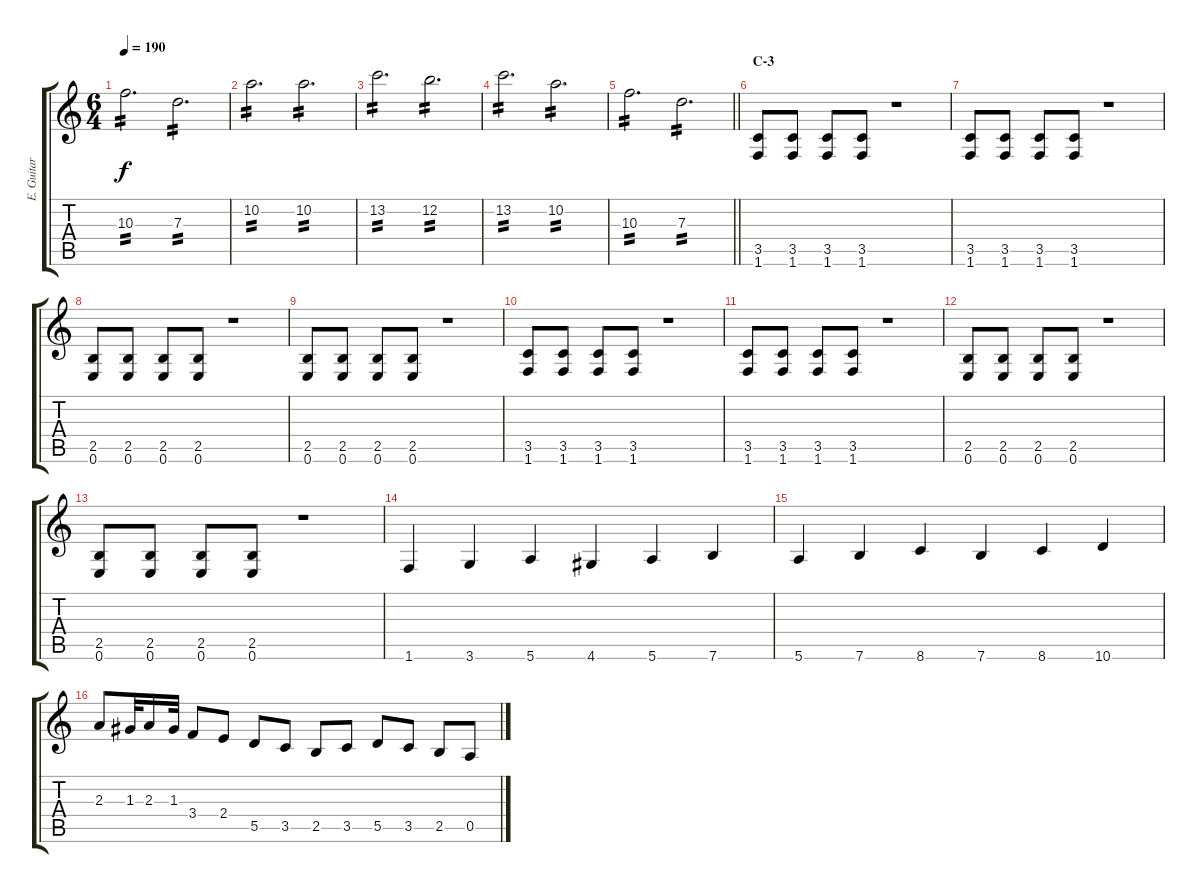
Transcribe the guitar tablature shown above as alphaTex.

\track ("E. Guitar II" "E. Guitar ") {instrument distortionguitar}
\staff {score tabs}
\tuning (E4 B3 G3 D3 A2 E2) {hide}
\ts (6 4)
\tempo 190
\clef g2
\ks c
10.3.2{d tp 2 dy f} 7.3.2{d tp 2} |
10.2.2{d tp 2} 10.2.2{d tp 2} |
13.2.2{d tp 2} 12.2.2{d tp 2} |
13.2.2{d tp 2} 10.2.2{d tp 2} |
\barLineRight lightlight
10.3.2{d tp 2} 7.3.2{d tp 2} |
\section ("" "C-3")
(3.5 1.6).8 (3.5 1.6).8 (3.5 1.6).8 (3.5 1.6).8 r.1 |
(3.5 1.6).8 (3.5 1.6).8 (3.5 1.6).8 (3.5 1.6).8 r.1 |
(2.5 0.6).8 (2.5 0.6).8 (2.5 0.6).8 (2.5 0.6).8 r.1 |
(2.5 0.6).8 (2.5 0.6).8 (2.5 0.6).8 (2.5 0.6).8 r.1 |
(3.5 1.6).8 (3.5 1.6).8 (3.5 1.6).8 (3.5 1.6).8 r.1 |
(3.5 1.6).8 (3.5 1.6).8 (3.5 1.6).8 (3.5 1.6).8 r.1 |
(2.5 0.6).8 (2.5 0.6).8 (2.5 0.6).8 (2.5 0.6).8 r.1 |
(2.5 0.6).8 (2.5 0.6).8 (2.5 0.6).8 (2.5 0.6).8 r.1 |
1.6.4 3.6.4 5.6.4 4.6.4 5.6.4 7.6.4 |
5.6.4 7.6.4 8.6.4 7.6.4 8.6.4 10.6.4 |
2.3.8 1.3.32 2.3.16 1.3.32 3.4.8 2.4.8 5.5.8 3.5.8 2.5.8 3.5.8 5.5.8 3.5.8 2.5.8 0.5.8
